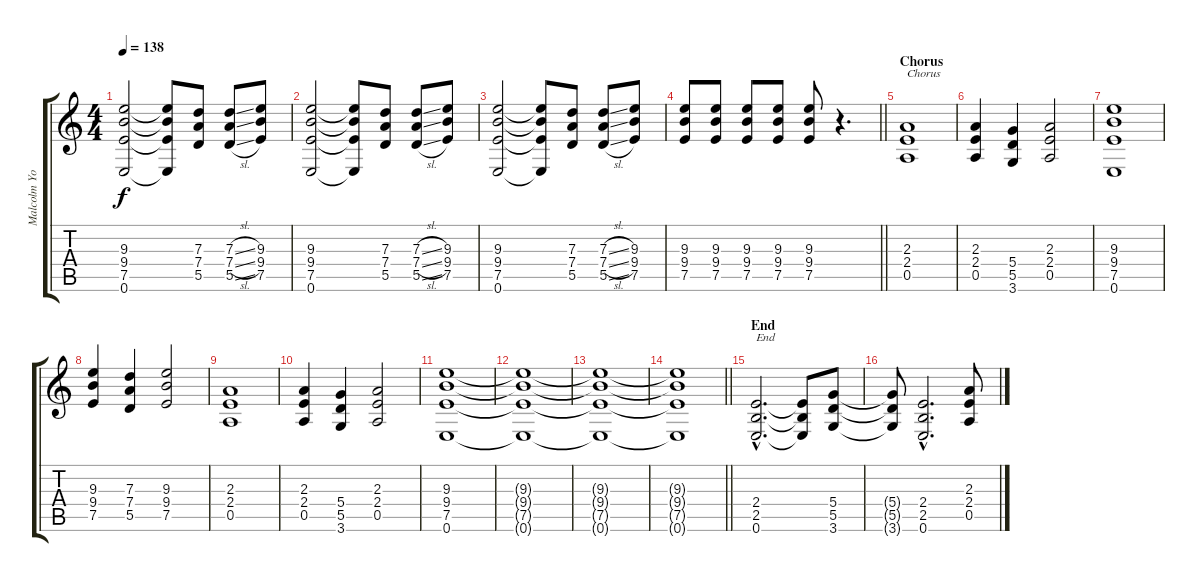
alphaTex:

\track ("Malcolm Young" "Malcolm Yo") {instrument distortionguitar}
\staff {score tabs}
\tuning (E4 B3 G3 D3 A2 E2) {hide}
\ts (4 4)
\tempo 138
\clef g2
\ks c
(9.3 9.4 7.5 0.6).2{dy f} (9.3{t} 9.4{t} 7.5{t} 0.6{t}).8 (7.3 7.4 5.5).8 (7.3{sl} 7.4{sl} 5.5{sl}).8 (9.3 9.4 7.5).8 |
(9.3 9.4 7.5 0.6).2 (9.3{t} 9.4{t} 7.5{t} 0.6{t}).8 (7.3 7.4 5.5).8 (7.3{sl} 7.4{sl} 5.5{sl}).8 (9.3 9.4 7.5).8 |
(9.3 9.4 7.5 0.6).2 (9.3{t} 9.4{t} 7.5{t} 0.6{t}).8 (7.3 7.4 5.5).8 (7.3{sl} 7.4{sl} 5.5{sl}).8 (9.3 9.4 7.5).8 |
\barLineRight lightlight
(9.3 9.4 7.5).8 (9.3 9.4 7.5).8 (9.3 9.4 7.5).8 (9.3 9.4 7.5).8 (9.3 9.4 7.5).8 r.4{d} |
\section ("" "Chorus")
(2.3 2.4 0.5).1{txt "Chorus"} |
(2.3 2.4 0.5).4 (5.4 5.5 3.6).4 (2.3 2.4 0.5).2 |
(9.3 9.4 7.5 0.6).1 |
(9.3 9.4 7.5).4 (7.3 7.4 5.5).4 (9.3 9.4 7.5).2 |
(2.3 2.4 0.5).1 |
(2.3 2.4 0.5).4 (5.4 5.5 3.6).4 (2.3 2.4 0.5).2 |
(9.3 9.4 7.5 0.6).1 |
(9.3{t} 9.4{t} 7.5{t} 0.6{t}).1 |
(9.3{t} 9.4{t} 7.5{t} 0.6{t}).1 |
\barLineRight lightlight
(9.3{t} 9.4{t} 7.5{t} 0.6{t}).1 |
\section ("" "End")
(2.4{hac} 2.5{hac} 0.6{hac}).2{d txt "End"} (2.4{t} 2.5{t} 0.6{t}).8 (5.4 5.5 3.6).8 |
(5.4{t} 5.5{t} 3.6{t}).8 (2.4{hac} 2.5{hac} 0.6{hac}).2{d} (2.3 2.4 0.5).8
